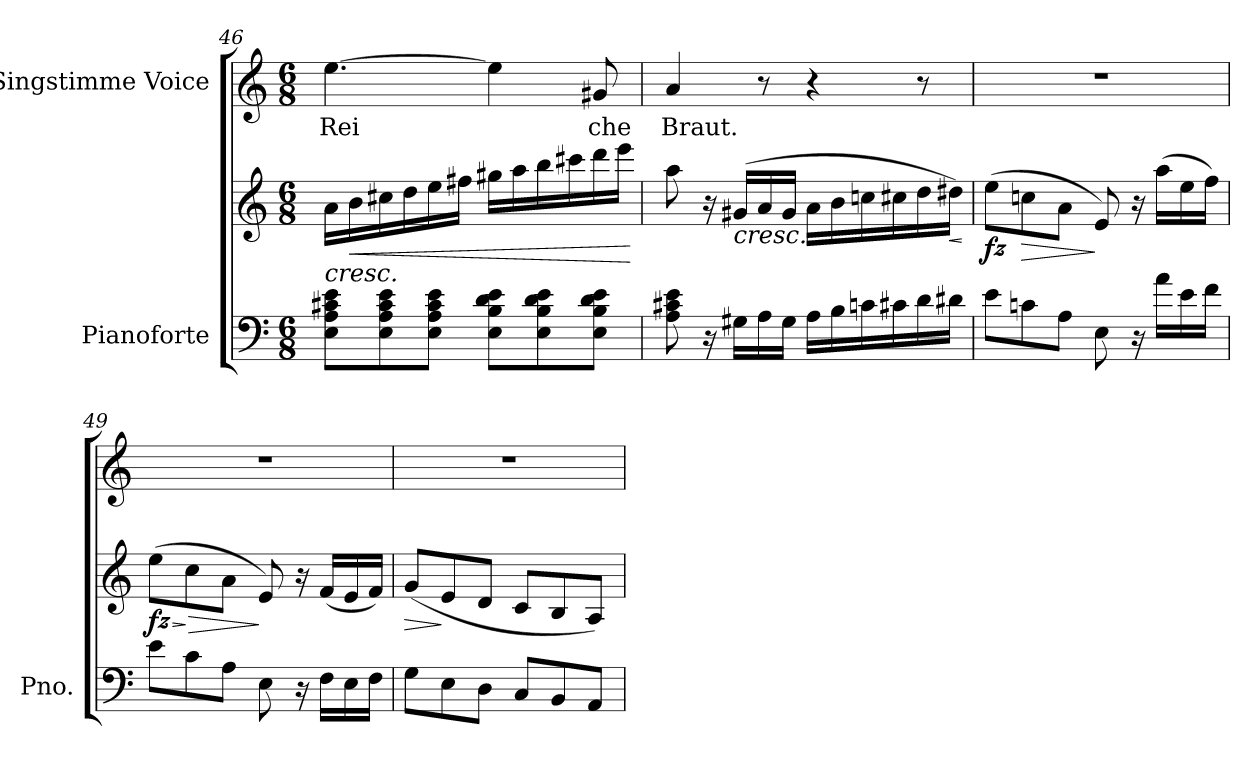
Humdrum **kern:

**kern	**kern	**dynam	**kern	**text
*part2	*part2	*part2	*part1	*part1
*staff3	*staff2	*staff2/3	*staff1	*staff1
*I"Pianoforte	*	*	*I"Singstimme Voice	*
*I'Pno.	*	*	*	*
*clefF4	*clefG2	*	*clefG2	*
*k[]	*k[]	*	*k[]	*
*M6/8	*M6/8	*	*M6/8	*
=46	=46	=46	=46	=46
!	!	!LO:HP:b	!	!LO:LY:b
8E\ 8A\ 8c#X\ 8e\L	16a\LL	<	[4.ee\	Rei-
!	!	!LO:HP:b	!	!
.	16b\	<	.	.
8E\ 8A\ 8c#\ 8e\	16cc#X\	.	.	.
.	16dd\	.	.	.
8E\ 8A\ 8c#\ 8e\J	16ee\	.	.	.
.	16ff#X\JJ	.	.	.
!	!	!	!	!LO:LY:b
8E\ 8B\ 8d\ 8e\L	16gg#X\LL	.	4ee\]	---
.	16aa\	.	.	.
8E\ 8B\ 8d\ 8e\	16bb\	.	.	.
.	16ccc#X\	.	.	.
!	!	!	!	!LO:LY:b
8E\ 8B\ 8d\ 8e\J	16ddd\	.	8g#X/	-che
.	16eee\JJ	.	.	.
.	.	[ [	.	.
=47	=47	=47	=47	=47
!	!	!	!	!LO:LY:b
8A\ 8c#X\ 8e\	8aa\	.	4a/	Braut.
16r	16r	.	.	.
!	!	!LO:HP:b	!	!
16G#X\LL	(16g#X/LL	<	.	.
16A\	16a/	.	8r	.
16G#\JJ	16g#/JJ	.	.	.
16A\LL	16a\LL	.	4r	.
16B\	16b\	.	.	.
16cn\	16ccn\	.	.	.
16c#X\	16cc#X\	.	.	.
16d\	16dd\	.	8r	.
!	!	!LO:HP:b	!	!
16d#X\JJ	16dd#X\JJ)	<	.	.
.	.	[ [	.	.
=48	=48	=48	=48	=48
!	!	!LO:DY:b	!	!
8e\L	(8ee\L	fz	2.r	.
!	!	!LO:HP:b	!	!
8cn\	8ccn\	>	.	.
8A\J	8a\J	.	.	.
8E\	8e/)	]	.	.
16r	16r	.	.	.
16a\LL	(16aa\LL	.	.	.
16e\	16ee\	.	.	.
16f\JJ	16ff\JJ)	.	.	.
!!LO:PB:g=z
=49	=49	=49	=49	=49
!	!	!LO:HP:b	!	!
!	!	!LO:DY:n=1:b	!	!
8e\L	(8ee\L	> fz	2.r	.
!	!	!LO:HP:n=1:b	!	!
8c\	8cc\	] >	.	.
8A\J	8a\J	.	.	.
8E\	8e/)	]	.	.
16r	16r	.	.	.
16F\LL	(16f/LL	.	.	.
16E\	16e/	.	.	.
16F\JJ	16f/JJ)	.	.	.
=50	=50	=50	=50	=50
!	!	!LO:HP:b	!	!
8G\L	(8g/L	>	2.r	.
8E\	8e/	]	.	.
8D\J	8d/J	.	.	.
8C/L	8c/L	.	.	.
8BB/	8B/	.	.	.
8AA/J	8A/J)	.	.	.
=	=	=	=	=
*-	*-	*-	*-	*-
